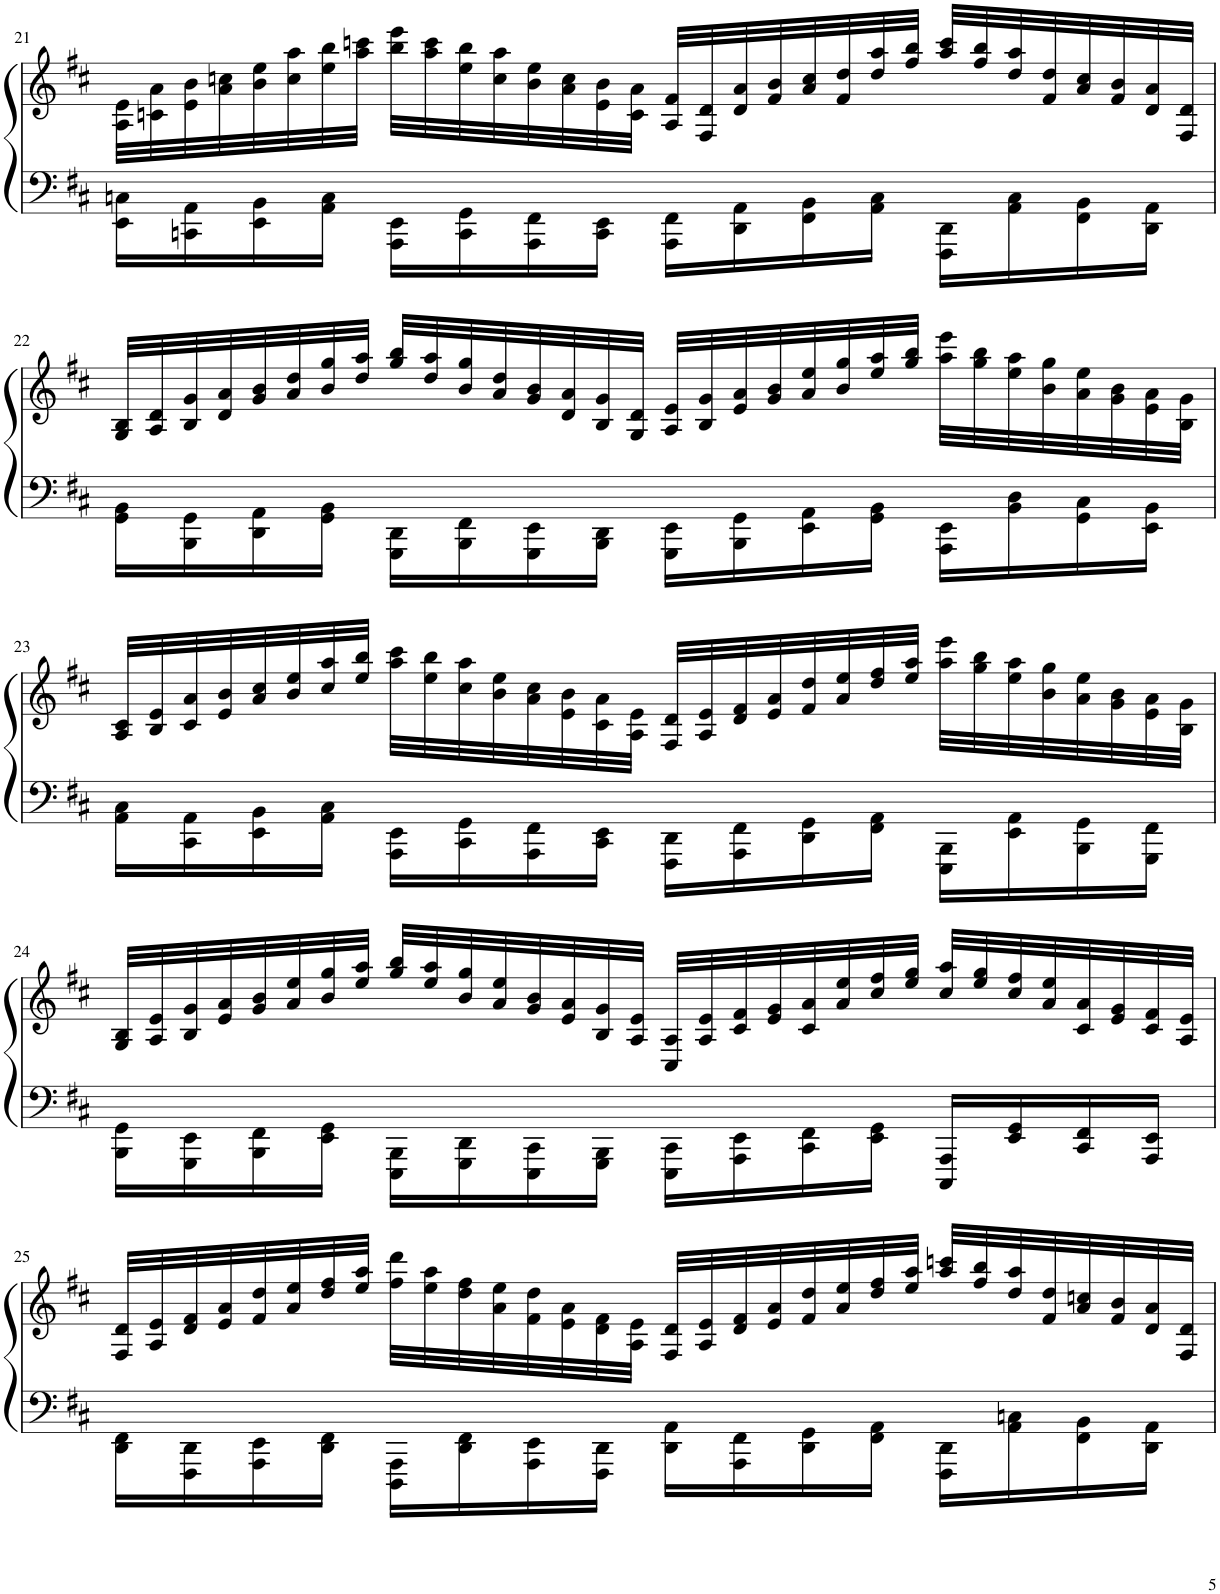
**kern	**kern
*part1	*part1
*staff2	*staff1
*I"Grand Piano	*
*I'Pno.	*
!!LO:PB:g=z
*clefF4	*clefG2
*k[f#c#]	*k[f#c#]
*M4/4	*M4/4
=21	=21
16EE\ 16Cn\LL	32A\ 32e\LLL
.	32cn\ 32a\
16CCn\ 16AA\	32e\ 32b\
.	32a\ 32ccn\
16EE\ 16BB\	32b\ 32ee\
.	32cc\ 32aa\
16AA\ 16C\JJ	32ee\ 32bb\
.	32aa\ 32cccn\JJJ
16AAA\ 16EE\LL	32bb\ 32eee\LLL
.	32aa\ 32ccc\
16CC\ 16GG\	32ee\ 32bb\
.	32cc\ 32aa\
16AAA\ 16FF#\	32b\ 32ee\
.	32a\ 32cc\
16CC\ 16EE\JJ	32e\ 32b\
.	32c\ 32a\JJJ
16AAA\ 16FF#\LL	32A/ 32f#/LLL
.	32F#/ 32d/
16DD\ 16AA\	32d/ 32a/
.	32f#/ 32b/
16FF#\ 16BB\	32a/ 32cc/
.	32f#/ 32dd/
16AA\ 16C\JJ	32dd/ 32aa/
.	32ff#/ 32bb/JJJ
16FFF#\ 16DD\LL	32aa/ 32ccc/LLL
.	32ff#/ 32bb/
16AA\ 16C\	32dd/ 32aa/
.	32f#/ 32dd/
16FF#\ 16BB\	32a/ 32cc/
.	32f#/ 32b/
16DD\ 16AA\JJ	32d/ 32a/
.	32F#/ 32d/JJJ
!!LO:LB:g=z
=22	=22
16GG\ 16BB\LL	32G/ 32B/LLL
.	32A/ 32d/
16BBB\ 16GG\	32B/ 32g/
.	32d/ 32a/
16DD\ 16AA\	32g/ 32b/
.	32a/ 32dd/
16GG\ 16BB\JJ	32b/ 32gg/
.	32dd/ 32aa/JJJ
16GGG\ 16DD\LL	32gg/ 32bb/LLL
.	32dd/ 32aa/
16BBB\ 16FF#\	32b/ 32gg/
.	32a/ 32dd/
16GGG\ 16EE\	32g/ 32b/
.	32d/ 32a/
16BBB\ 16DD\JJ	32B/ 32g/
.	32G/ 32d/JJJ
16GGG\ 16EE\LL	32A/ 32e/LLL
.	32B/ 32g/
16BBB\ 16GG\	32e/ 32a/
.	32g/ 32b/
16EE\ 16AA\	32a/ 32ee/
.	32b/ 32gg/
16GG\ 16BB\JJ	32ee/ 32aa/
.	32gg/ 32bb/JJJ
16AAA\ 16EE\LL	32aa\ 32eee\LLL
.	32gg\ 32bb\
16BB\ 16D\	32ee\ 32aa\
.	32b\ 32gg\
16GG\ 16C#\	32a\ 32ee\
.	32g\ 32b\
16EE\ 16BB\JJ	32e\ 32a\
.	32B\ 32g\JJJ
!!LO:LB:g=z
=23	=23
16AA\ 16C#\LL	32A/ 32c#/LLL
.	32B/ 32e/
16CC#\ 16AA\	32c#/ 32a/
.	32e/ 32b/
16EE\ 16BB\	32a/ 32cc#/
.	32b/ 32ee/
16AA\ 16C#\JJ	32cc#/ 32aa/
.	32ee/ 32bb/JJJ
16AAA\ 16EE\LL	32aa\ 32ccc#\LLL
.	32ee\ 32bb\
16CC#\ 16GG\	32cc#\ 32aa\
.	32b\ 32ee\
16AAA\ 16FF#\	32a\ 32cc#\
.	32e\ 32b\
16CC#\ 16EE\JJ	32c#\ 32a\
.	32A\ 32e\JJJ
16FFF#\ 16DD\LL	32F#/ 32d/LLL
.	32A/ 32e/
16AAA\ 16FF#\	32d/ 32f#/
.	32e/ 32a/
16DD\ 16GG\	32f#/ 32dd/
.	32a/ 32ee/
16FF#\ 16AA\JJ	32dd/ 32ff#/
.	32ee/ 32aa/JJJ
16EEE\ 16BBB\LL	32aa\ 32eee\LLL
.	32gg\ 32bb\
16EE\ 16AA\	32ee\ 32aa\
.	32b\ 32gg\
16BBB\ 16GG\	32a\ 32ee\
.	32g\ 32b\
16GGG\ 16FF#\JJ	32e\ 32a\
.	32B\ 32g\JJJ
!!LO:LB:g=z
=24	=24
16BBB\ 16GG\LL	32G/ 32B/LLL
.	32A/ 32e/
16GGG\ 16EE\	32B/ 32g/
.	32e/ 32a/
16BBB\ 16FF#\	32g/ 32b/
.	32a/ 32ee/
16EE\ 16GG\JJ	32b/ 32gg/
.	32ee/ 32aa/JJJ
16EEE\ 16BBB\LL	32gg/ 32bb/LLL
.	32ee/ 32aa/
16GGG\ 16DD\	32b/ 32gg/
.	32a/ 32ee/
16EEE\ 16CC#\	32g/ 32b/
.	32e/ 32a/
16GGG\ 16BBB\JJ	32B/ 32g/
.	32A/ 32e/JJJ
16EEE\ 16CC#\LL	32C#/ 32A/LLL
.	32A/ 32e/
16AAA\ 16EE\	32c#/ 32f#/
.	32e/ 32g/
16CC#\ 16FF#\	32c#/ 32a/
.	32a/ 32ee/
16EE\ 16GG\JJ	32cc#/ 32ff#/
.	32ee/ 32gg/JJJ
16CCC#/ 16AAA/LL	32cc#/ 32aa/LLL
.	32ee/ 32gg/
16EE/ 16GG/	32cc#/ 32ff#/
.	32a/ 32ee/
16CC#/ 16FF#/	32c#/ 32a/
.	32e/ 32g/
16AAA/ 16EE/JJ	32c#/ 32f#/
.	32A/ 32e/JJJ
!!LO:LB:g=z
=25	=25
16DD\ 16FF#\LL	32F#/ 32d/LLL
.	32A/ 32e/
16FFF#\ 16DD\	32d/ 32f#/
.	32e/ 32a/
16AAA\ 16EE\	32f#/ 32dd/
.	32a/ 32ee/
16DD\ 16FF#\JJ	32dd/ 32ff#/
.	32ee/ 32aa/JJJ
16DDD\ 16AAA\LL	32ff#\ 32ddd\LLL
.	32ee\ 32aa\
16DD\ 16FF#\	32dd\ 32ff#\
.	32a\ 32ee\
16AAA\ 16EE\	32f#\ 32dd\
.	32e\ 32a\
16FFF#\ 16DD\JJ	32d\ 32f#\
.	32A\ 32e\JJJ
16DD\ 16AA\LL	32F#/ 32d/LLL
.	32A/ 32e/
16AAA\ 16FF#\	32d/ 32f#/
.	32e/ 32a/
16DD\ 16GG\	32f#/ 32dd/
.	32a/ 32ee/
16FF#\ 16AA\JJ	32dd/ 32ff#/
.	32ee/ 32aa/JJJ
16FFF#\ 16DD\LL	32aa/ 32cccn/LLL
.	32ff#/ 32bb/
16AA\ 16Cn\	32dd/ 32aa/
.	32f#/ 32dd/
16FF#\ 16BB\	32a/ 32ccn/
.	32f#/ 32b/
16DD\ 16AA\JJ	32d/ 32a/
.	32F#/ 32d/JJJ
=	=
*-	*-
